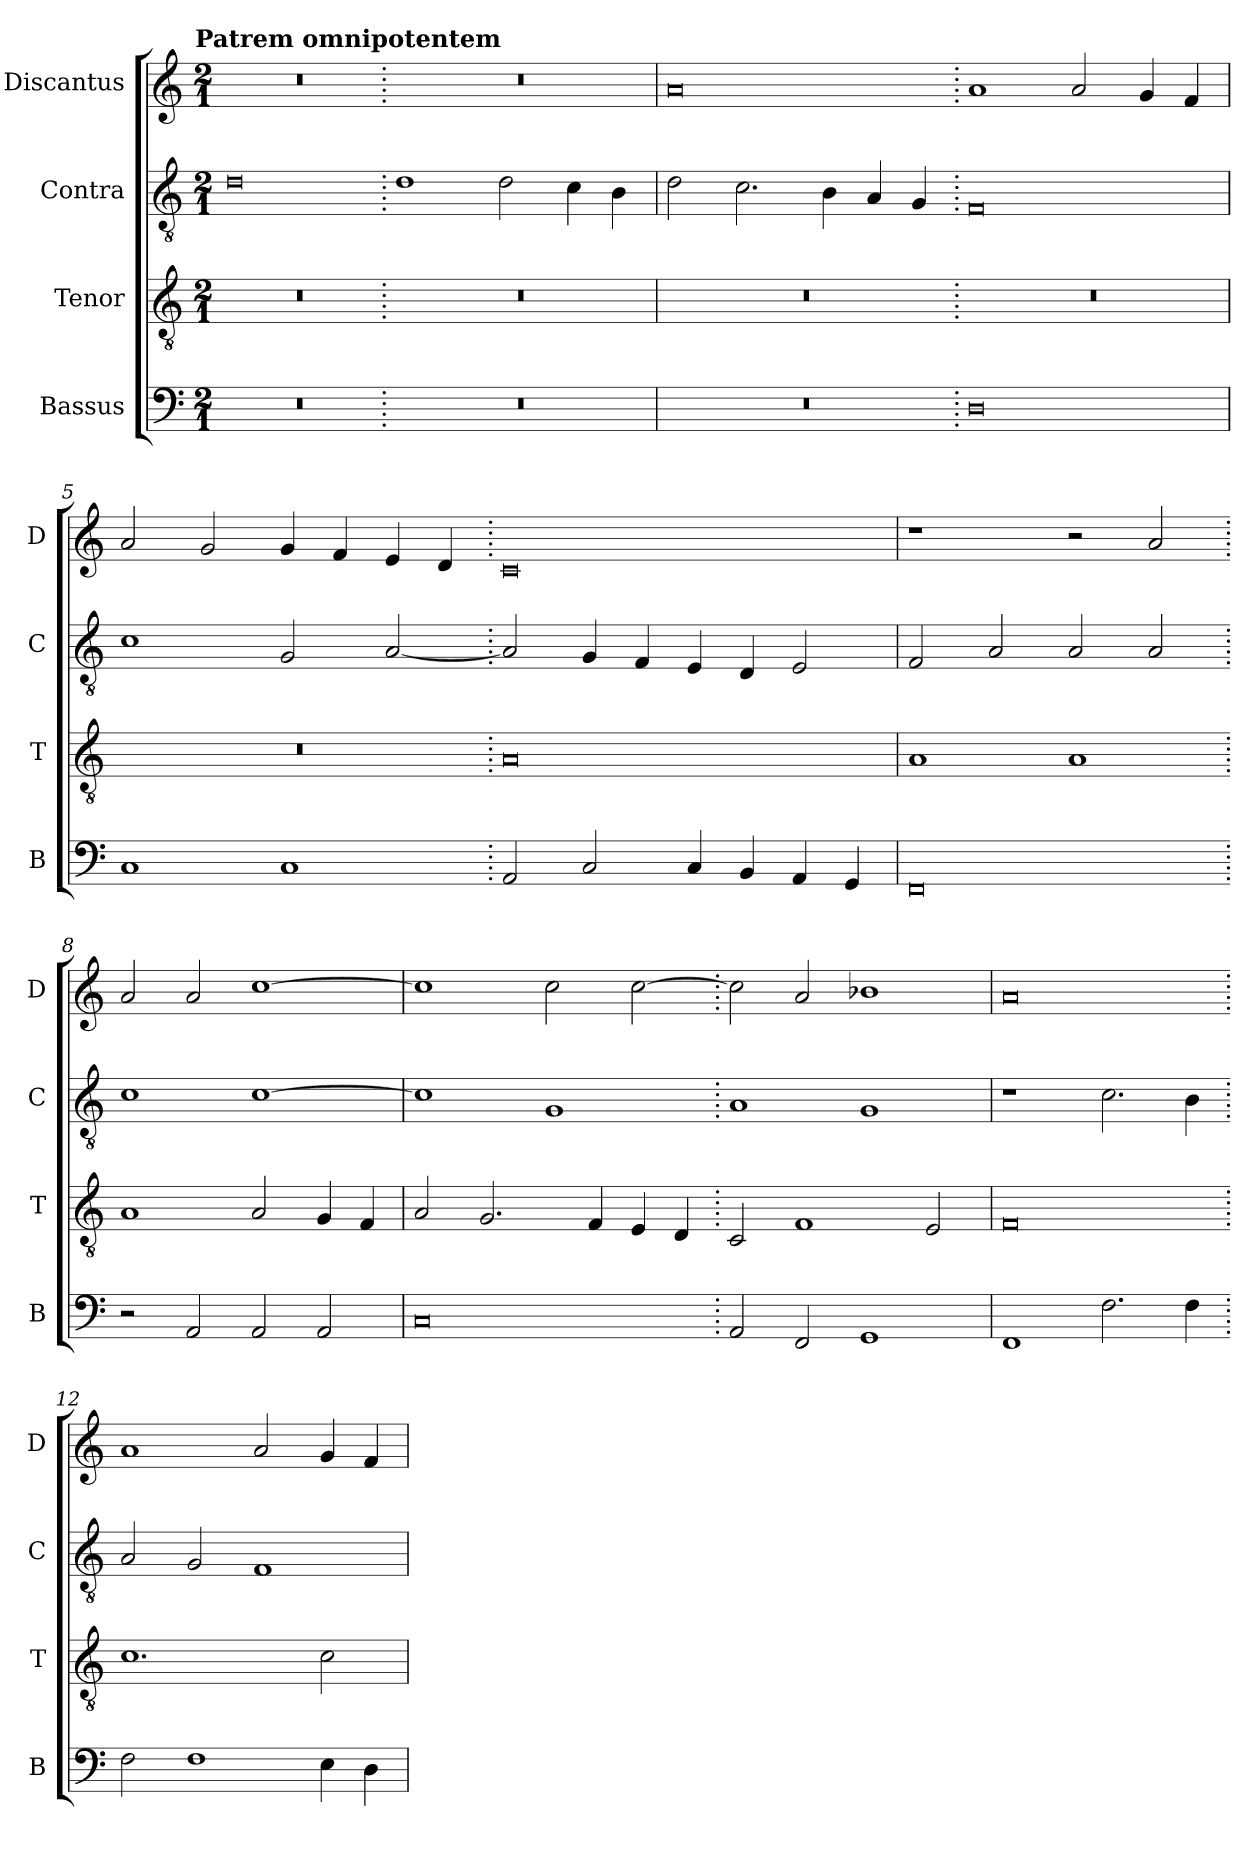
**kern	**kern	**kern	**kern
*part4	*part3	*part2	*part1
*staff4	*staff3	*staff2	*staff1
*I"Bassus	*I"Tenor	*I"Contra	*I"Discantus
*I'B	*I'T	*I'C	*I'D
*clefF4	*clefGv2	*clefGv2	*clefG2
*k[]	*k[]	*k[]	*k[]
!!LO:TX:omd:t=Patrem omnipotentem
*M2/1	*M2/1	*M2/1	*M2/1
=1	=1	=1	=1
0r	0r	0d	0r
=2.	=2.	=2.	=2.
0r	0r	1d	0r
.	.	2d\	.
.	.	4c\	.
.	.	4B\	.
=3	=3	=3	=3
0r	0r	2d\	0a
.	.	2.c\	.
.	.	4B\	.
.	.	4A/	.
.	.	4G/	.
=4.	=4.	=4.	=4.
0D	0r	0F	1a
.	.	.	2a/
.	.	.	4g/
.	.	.	4f/
=5	=5	=5	=5
1C	0r	1c	2a/
.	.	.	2g/
1C	.	2G/	4g/
.	.	.	4f/
.	.	[2A/	4e/
.	.	.	4d/
=6.	=6.	=6.	=6.
2AA/	0A	2A/]	0c
2C/	.	4G/	.
.	.	4F/	.
4C/	.	4E/	.
4BB/	.	4D/	.
4AA/	.	2E/	.
4GG/	.	.	.
=7	=7	=7	=7
0FF	1A	2F/	1r
.	.	2A/	.
.	1A	2A/	2r
.	.	2A/	2a/
=8.	=8.	=8.	=8.
2r	1A	1c	2a/
2AA/	.	.	2a/
2AA/	2A/	[1c	[1cc
2AA/	4G/	.	.
.	4F/	.	.
=9	=9	=9	=9
0C	2A/	1c]	1cc]
.	2.G/	.	.
.	.	1G	2cc\
.	4F/	.	.
.	4E/	.	[2cc\
.	4D/	.	.
=10.	=10.	=10.	=10.
2AA/	2C/	1A	2cc\]
2FF/	1F	.	2a/
1GG	.	1G	1b-X
.	2E/	.	.
=11	=11	=11	=11
1FF	0F	1r	0a
2.F\	.	2.c\	.
4F\	.	4B\	.
=12.	=12.	=12.	=12.
2F\	1.c	2A/	1a
1F	.	2G/	.
.	.	1F	2a/
4E\	2c\	.	4g/
4D\	.	.	4f/
=	=	=	=
*-	*-	*-	*-
